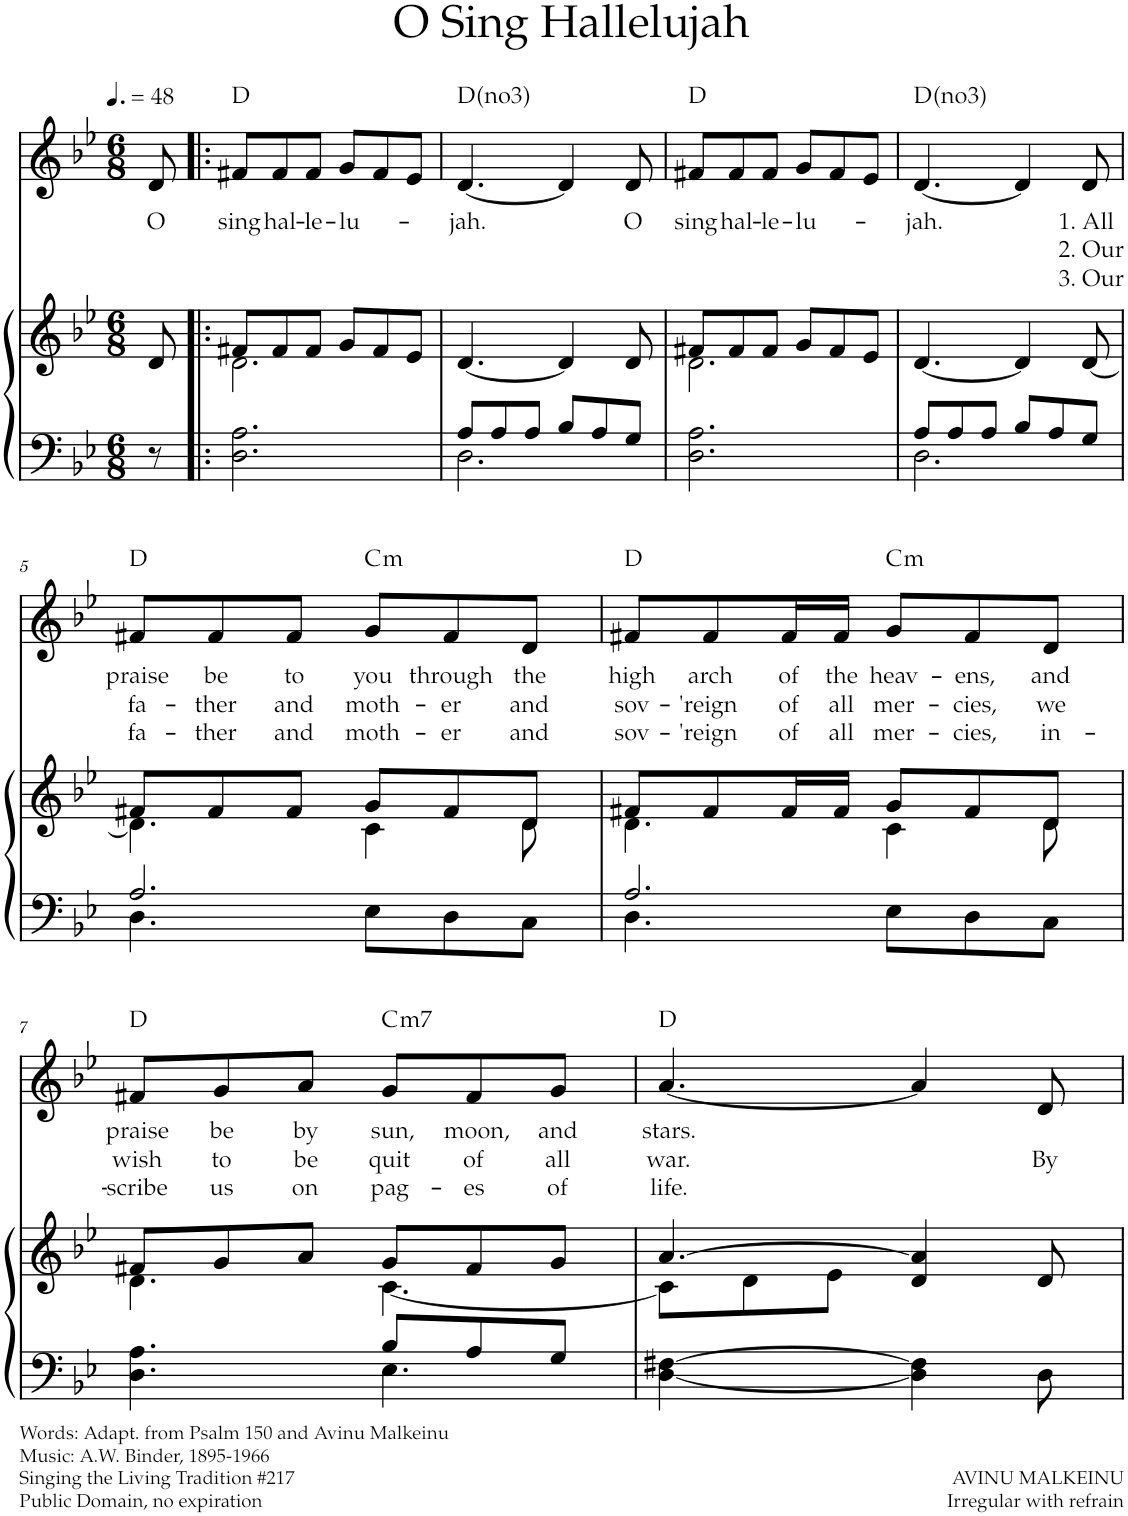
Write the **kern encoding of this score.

**kern	**kern	**kern	**text	**text	**text	**harte
*part2	*part2	*part1	*part1	*part1	*part1	*part1
*staff3	*staff2	*staff1	*staff1	*staff1	*staff1	*
*I"Piano	*	*I"Oboe	*	*	*	*
*I'Pno	*	*I'Ob	*	*	*	*
*clefF4	*clefG2	*clefG2	*	*	*	*
*k[b-e-]	*k[b-e-]	*k[b-e-]	*	*	*	*
*M6/8	*M6/8	*M6/8	*	*	*	*
*MM72	*MM72	*MM72	*	*	*	*
=	=	=	=	=	=	=
!	!	!	!LO:LY:b	!	!	!
8r	8d/	8d/	O	.	.	.
=1!|:	=1!|:	=1!|:	=1!|:	=1!|:	=1!|:	=1!|:
*	*^	*	*	*	*	*
!	!	!	!	!LO:LY:b	!	!	!
2.D\ 2.A\	8f#X/L	2.d\	8f#X/L	sing	.	.	D:maj
!	!	!	!	!LO:LY:b	!	!	!
.	8f#/	.	8f#/	hal-	.	.	.
!	!	!	!	!LO:LY:b	!	!	!
.	8f#/J	.	8f#/J	-le-	.	.	.
!	!	!	!	!LO:LY:b	!	!	!
.	8g/L	.	8g/L	-lu-	.	.	.
.	8f#/	.	8f#/	.	.	.	.
.	8e-/J	.	8e-/J	.	.	.	.
*	*v	*v	*	*	*	*	*
=2	=2	=2	=2	=2	=2	=2
*^	*	*	*	*	*	*
!	!	!	!	!LO:LY:b	!	!	!
8A/L	2.D\	[<4.d/	[<4.d/	-jah.	.	.	D:maj(*3)
8A/	.	.	.	.	.	.	.
8A/J	.	.	.	.	.	.	.
8B-/L	.	4d/]	4d/]	.	.	.	.
8A/	.	.	.	.	.	.	.
!	!	!	!	!LO:LY:b	!	!	!
8G/J	.	8d/	8d/	O	.	.	.
*v	*v	*	*	*	*	*	*
=3	=3	=3	=3	=3	=3	=3
*	*^	*	*	*	*	*
!	!	!	!	!LO:LY:b	!	!	!
2.D\ 2.A\	8f#X/L	2.d\	8f#X/L	sing	.	.	D:maj
!	!	!	!	!LO:LY:b	!	!	!
.	8f#/	.	8f#/	hal-	.	.	.
!	!	!	!	!LO:LY:b	!	!	!
.	8f#/J	.	8f#/J	-le-	.	.	.
!	!	!	!	!LO:LY:b	!	!	!
.	8g/L	.	8g/L	-lu-	.	.	.
.	8f#/	.	8f#/	.	.	.	.
.	8e-/J	.	8e-/J	.	.	.	.
*	*v	*v	*	*	*	*	*
=4	=4	=4	=4	=4	=4	=4
*^	*	*	*	*	*	*
!	!	!	!	!LO:LY:b	!	!	!
8A/L	2.D\	[<4.d/	[<4.d/	-jah.	.	.	D:maj(*3)
8A/	.	.	.	.	.	.	.
8A/J	.	.	.	.	.	.	.
8B-/L	.	4d/]	4d/]	.	.	.	.
8A/	.	.	.	.	.	.	.
!	!	!	!	!LO:LY:b	!LO:LY:b	!LO:LY:b	!
8G/J	.	[<8d/	8d/	1. All	2. Our	3. Our	.
!!LO:LB:g=z
=5	=5	=5	=5	=5	=5	=5	=5
*	*	*^	*	*	*	*	*
!	!	!	!	!	!LO:LY:b	!LO:LY:b	!LO:LY:b	!
2.A/	4.D\	4.d\]	8f#X/L	8f#X/L	praise	fa-	fa-	D:maj
!	!	!	!	!	!LO:LY:b	!LO:LY:b	!LO:LY:b	!
.	.	.	8f#/	8f#/	be	-ther	-ther	.
!	!	!	!	!	!LO:LY:b	!LO:LY:b	!LO:LY:b	!
.	.	.	8f#/J	8f#/J	to	and	and	.
!	!	!	!	!	!LO:LY:b	!LO:LY:b	!LO:LY:b	!LO:H:kt=m
.	8E-\L	8g/L	4c\	8g/L	you	moth-	moth-	C:min
!	!	!	!	!	!LO:LY:b	!LO:LY:b	!LO:LY:b	!
.	8D\	8f#/	.	8f#/	through	-er	-er	.
!	!	!	!	!	!LO:LY:b	!LO:LY:b	!LO:LY:b	!
.	8C\J	8d/J	8d\	8d/J	the	and	and	.
=6	=6	=6	=6	=6	=6	=6	=6	=6
!	!	!	!	!	!LO:LY:b	!LO:LY:b	!LO:LY:b	!
2.A/	4.D\	8f#X/L	4.d\	8f#X/L	high	sov-	sov-	D:maj
!	!	!	!	!	!LO:LY:b	!LO:LY:b	!LO:LY:b	!
.	.	8f#/	.	8f#/	arch	-'reign	-'reign	.
!	!	!	!	!	!LO:LY:b	!LO:LY:b	!LO:LY:b	!
.	.	16f#/L	.	16f#/L	of	of	of	.
!	!	!	!	!	!LO:LY:b	!LO:LY:b	!LO:LY:b	!
.	.	16f#/JJ	.	16f#/JJ	the	all	all	.
!	!	!	!	!	!LO:LY:b	!LO:LY:b	!LO:LY:b	!LO:H:kt=m
.	8E-\L	8g/L	4c\	8g/L	heav-	mer-	mer-	C:min
!	!	!	!	!	!LO:LY:b	!LO:LY:b	!LO:LY:b	!
.	8D\	8f#/	.	8f#/	-ens,	-cies,	-cies,	.
!	!	!	!	!	!LO:LY:b	!LO:LY:b	!LO:LY:b	!
.	8C\J	8d/J	8d\	8d/J	and	we	in-	.
!!LO:LB:g=z
=7	=7	=7	=7	=7	=7	=7	=7	=7
!	!	!	!	!	!LO:LY:b	!LO:LY:b	!LO:LY:b	!
4.D\ 4.A\	4.ryy	8f#X/L	4.d\	8f#X/L	praise	wish	-scribe	D:maj
!	!	!	!	!	!LO:LY:b	!LO:LY:b	!LO:LY:b	!
.	.	8g/	.	8g/	be	to	us	.
!	!	!	!	!	!LO:LY:b	!LO:LY:b	!LO:LY:b	!
.	.	8a/J	.	8a/J	by	be	on	.
!	!	!	!	!	!LO:LY:b	!LO:LY:b	!LO:LY:b	!LO:H:kt=m7
4.E-\	8B-/L	8g/L	[4.c\	8g/L	sun,	quit	pag-	C:min7
!	!	!	!	!	!LO:LY:b	!LO:LY:b	!LO:LY:b	!
.	8A/	8f#/	.	8f#/	moon,	of	-es	.
!	!	!	!	!	!LO:LY:b	!LO:LY:b	!LO:LY:b	!
.	8G/J	8g/J	.	8g/J	and	all	of	.
=8	=8	=8	=8	=8	=8	=8	=8	=8
!	!	!	!	!	!LO:LY:b	!LO:LY:b	!LO:LY:b	!
*v	*v	*	*	*	*	*	*	*
[<4D\ [>4F#X\	[>4.a/	8c\L]	[<4.a/	stars.	war.	life.	D:maj
.	.	8d\	.	.	.	.	.
8ryy	.	8e-\J	.	.	.	.	.
4D\] 4F#\]	4d/ 4a/]	4.ryy	4a/]	.	.	.	.
!	!	!	!	!	!LO:LY:b	!	!
8D\	8d/	.	8d/	.	By	.	.
*	*v	*v	*	*	*	*	*
=	=	=	=	=	=	=
*-	*-	*-	*-	*-	*-	*-
